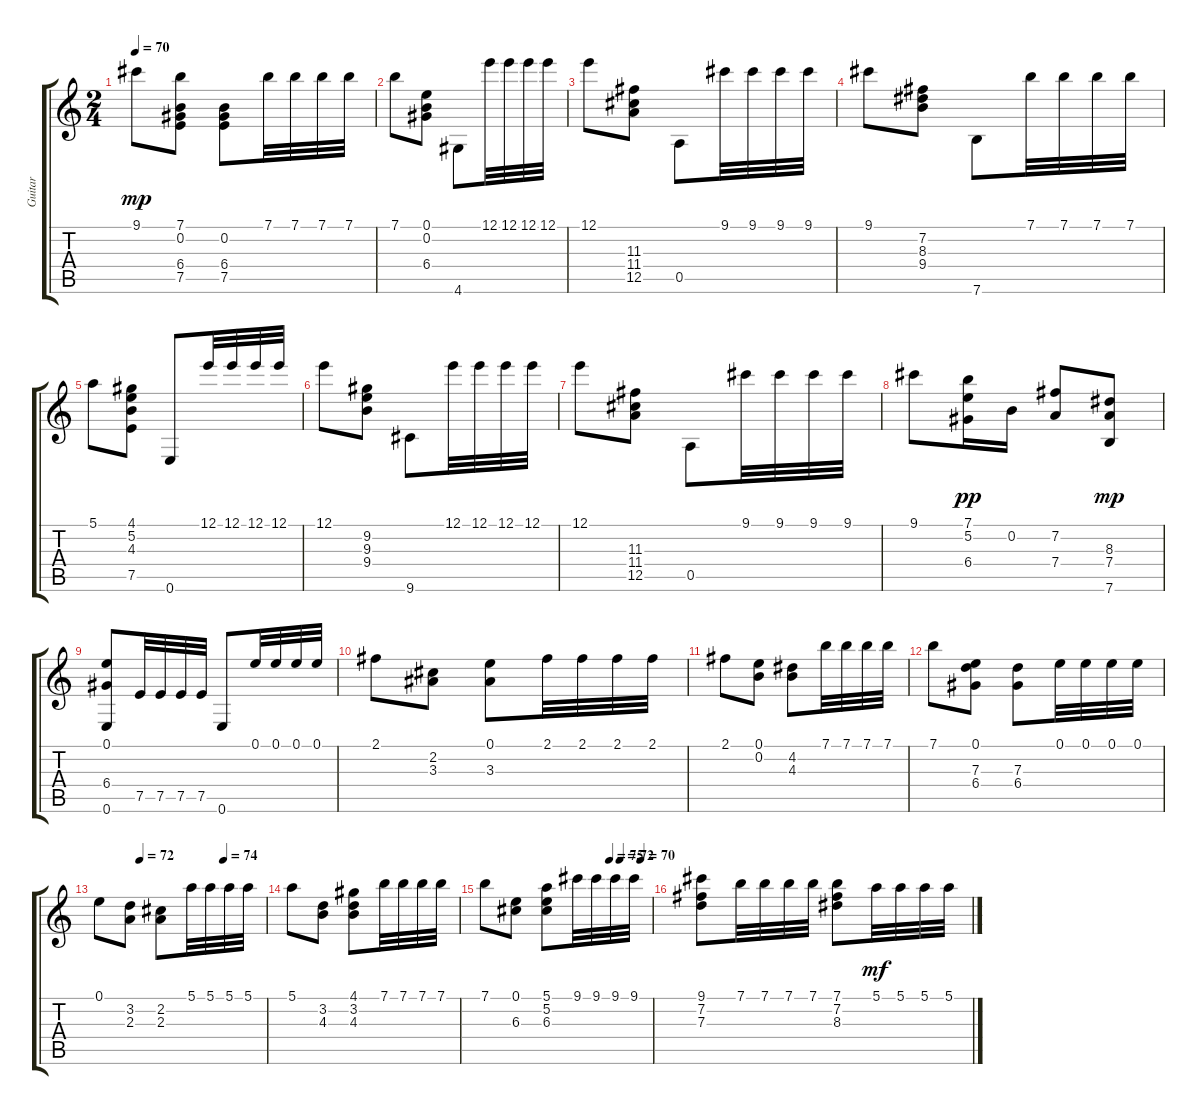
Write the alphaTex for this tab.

\track ("Guitar" "Guitar") {instrument acousticguitarnylon}
\staff {score tabs}
\tuning (E4 B3 G3 D3 A2 E2) {hide}
\ts (2 4)
\tempo 70
\clef g2
\ks c
9.1.8{dy mp} (7.1 0.2 6.4 7.5).8 (0.2 6.4 7.5).8 7.1.32 7.1.32 7.1.32 7.1.32 |
7.1.8 (0.1 0.2 6.4).8 4.6.8 12.1.32 12.1.32 12.1.32 12.1.32 |
12.1.8 (11.3 11.4 12.5).8 0.5.8 9.1.32 9.1.32 9.1.32 9.1.32 |
9.1.8 (7.2 8.3 9.4).8 7.6.8 7.1.32 7.1.32 7.1.32 7.1.32 |
5.1.8 (4.1 5.2 4.3 7.5).8 0.6.8 12.1.32 12.1.32 12.1.32 12.1.32 |
12.1.8 (9.2 9.3 9.4).8 9.6.8 12.1.32 12.1.32 12.1.32 12.1.32 |
12.1.8 (11.3 11.4 12.5).8 0.5.8 9.1.32 9.1.32 9.1.32 9.1.32 |
9.1.8 (7.1 5.2 6.4).16{dy pp} 0.2.16 (7.2 7.4).8 (8.3 7.4 7.6).8{dy mp} |
(0.1 6.4 0.6).8 7.5.32 7.5.32 7.5.32 7.5.32 0.6.8 0.1.32 0.1.32 0.1.32 0.1.32 |
2.1.8 (2.2 3.3).8 (0.1 3.3).8 2.1.32 2.1.32 2.1.32 2.1.32 |
2.1.8 (0.1 0.2).8 (4.2 4.3).8 7.1.32 7.1.32 7.1.32 7.1.32 |
7.1.8 (0.1 7.3 6.4).8 (7.3 6.4).8 0.1.32 0.1.32 0.1.32 0.1.32 |
\tempo (72 0.25)
\tempo (74 0.75)
0.1.8 (3.2 2.3).8 (2.2 2.3).8 5.1.32 5.1.32 5.1.32 5.1.32 |
5.1.8 (3.2 4.3).8 (4.1 3.2 4.3).8 7.1.32 7.1.32 7.1.32 7.1.32 |
\tempo (75 0.75)
\tempo (72 0.8125)
\tempo (70 0.9375)
7.1.8 (0.1 6.3).8 (5.1 5.2 6.3).8 9.1.32 9.1.32 9.1.32 9.1.32 |
(9.1 7.2 7.3).8 7.1.32 7.1.32 7.1.32 7.1.32 (7.1 7.2 8.3).8 5.1.32{dy mf} 5.1.32 5.1.32 5.1.32
